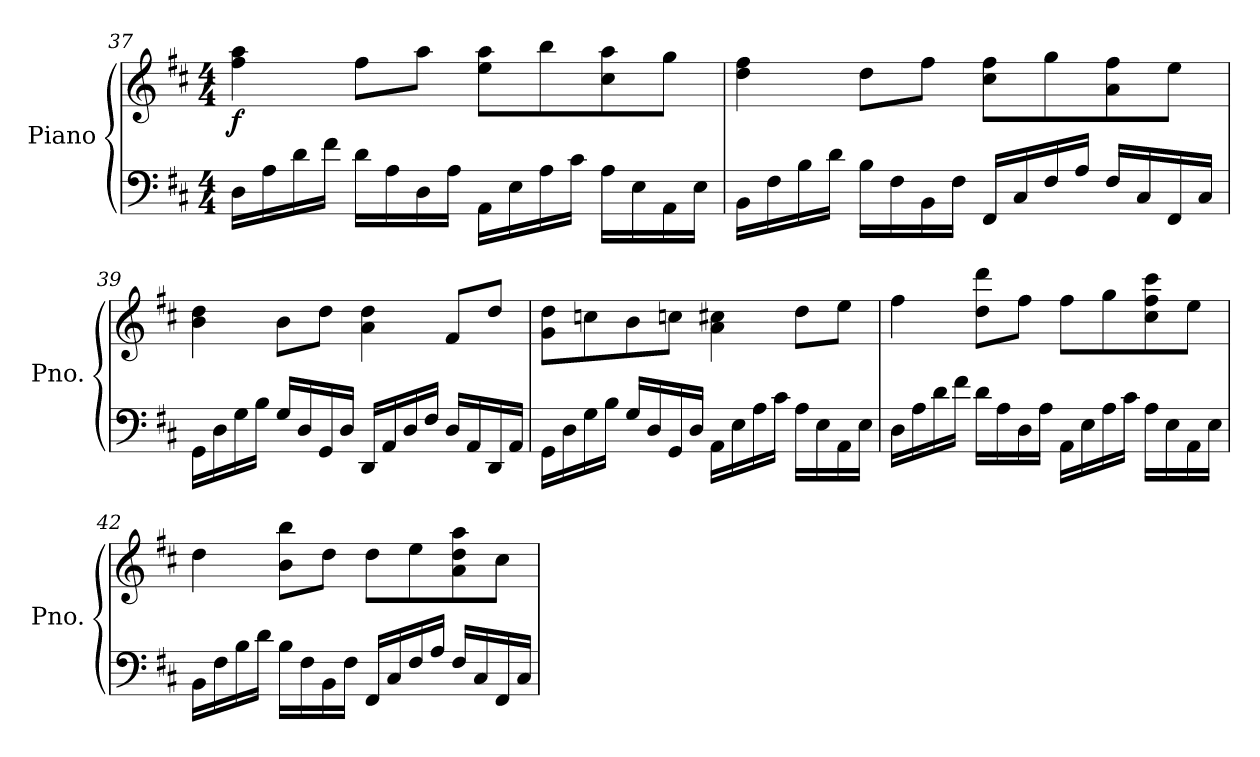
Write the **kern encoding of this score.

**kern	**kern	**dynam
*part1	*part1	*part1
*staff2	*staff1	*staff1/2
*I"Piano	*	*
*I'Pno.	*	*
!!LO:PB:g=z
*clefF4	*clefG2	*
*k[f#c#]	*k[f#c#]	*
*M4/4	*M4/4	*
=37	=37	=37
!	!	!LO:DY:b
16D\LL	4ff#\ 4aa\	f
16A\	.	.
16d\	.	.
16f#\JJ	.	.
16d\LL	8ff#\L	.
16A\	.	.
16D\	8aa\J	.
16A\JJ	.	.
16AA\LL	8ee\ 8aa\L	.
16E\	.	.
16A\	8bb\	.
16c#\JJ	.	.
16A\LL	8cc#\ 8aa\	.
16E\	.	.
16AA\	8gg\J	.
16E\JJ	.	.
=38	=38	=38
16BB\LL	4dd\ 4ff#\	.
16F#\	.	.
16B\	.	.
16d\JJ	.	.
16B\LL	8dd\L	.
16F#\	.	.
16BB\	8ff#\J	.
16F#\JJ	.	.
16FF#/LL	8cc#\ 8ff#\L	.
16C#/	.	.
16F#/	8gg\	.
16A/JJ	.	.
16F#/LL	8a\ 8ff#\	.
16C#/	.	.
16FF#/	8ee\J	.
16C#/JJ	.	.
!!LO:LB:g=z
=39	=39	=39
16GG\LL	4b\ 4dd\	.
16D\	.	.
16G\	.	.
16B\JJ	.	.
16G/LL	8b\L	.
16D/	.	.
16GG/	8dd\J	.
16D/JJ	.	.
16DD/LL	4a\ 4dd\	.
16AA/	.	.
16D/	.	.
16F#/JJ	.	.
16D/LL	8f#/L	.
16AA/	.	.
16DD/	8dd/J	.
16AA/JJ	.	.
=40	=40	=40
16GG\LL	8g\ 8dd\L	.
16D\	.	.
16G\	8ccn\	.
16B\JJ	.	.
16G/LL	8b\	.
16D/	.	.
16GG/	8ccn\J	.
16D/JJ	.	.
16AA\LL	4a\ 4cc#X\	.
16E\	.	.
16A\	.	.
16c#\JJ	.	.
16A\LL	8dd\L	.
16E\	.	.
16AA\	8ee\J	.
16E\JJ	.	.
!!LO:LB:g=z
=41	=41	=41
16D\LL	4ff#\	.
16A\	.	.
16d\	.	.
16f#\JJ	.	.
16d\LL	8dd\ 8ddd\L	.
16A\	.	.
16D\	8ff#\J	.
16A\JJ	.	.
16AA\LL	8ff#\L	.
16E\	.	.
16A\	8gg\	.
16c#\JJ	.	.
16A\LL	8cc#\ 8ff#\ 8ccc#\	.
16E\	.	.
16AA\	8ee\J	.
16E\JJ	.	.
=42	=42	=42
16BB\LL	4dd\	.
16F#\	.	.
16B\	.	.
16d\JJ	.	.
16B\LL	8b\ 8bb\L	.
16F#\	.	.
16BB\	8dd\J	.
16F#\JJ	.	.
16FF#/LL	8dd\L	.
16C#/	.	.
16F#/	8ee\	.
16A/JJ	.	.
16F#/LL	8a\ 8dd\ 8aa\	.
16C#/	.	.
16FF#/	8cc#\J	.
16C#/JJ	.	.
=	=	=
*-	*-	*-
